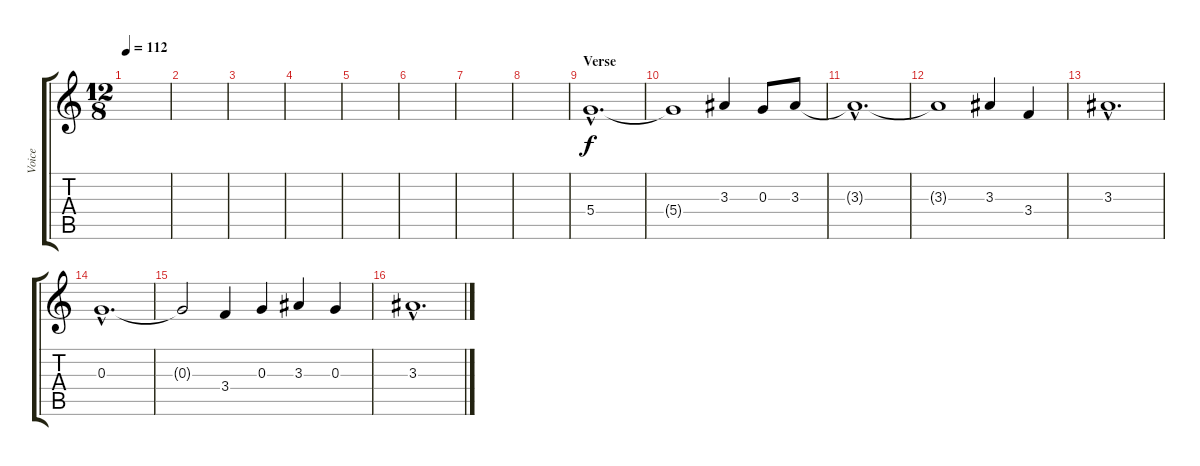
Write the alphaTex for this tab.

\track ("Voice" "Voice") {instrument contrabass}
\staff {score tabs}
\tuning (E4 B3 G3 D3 A2 E2) {hide}
\ts (12 8)
\tempo 112
\clef g2
\ks c
|
|
|
|
|
|
|
|
\section ("" "Verse")
5.4{hac}.1{d} |
5.4{t}.1 3.3.4 0.3.8 3.3.8 |
3.3{hac t}.1{d} |
3.3{t}.1 3.3.4 3.4.4 |
3.3{hac}.1{d} |
0.3{hac}.1{d} |
0.3{t}.2 3.4.4 0.3.4 3.3.4 0.3.4 |
3.3{hac}.1{d}
